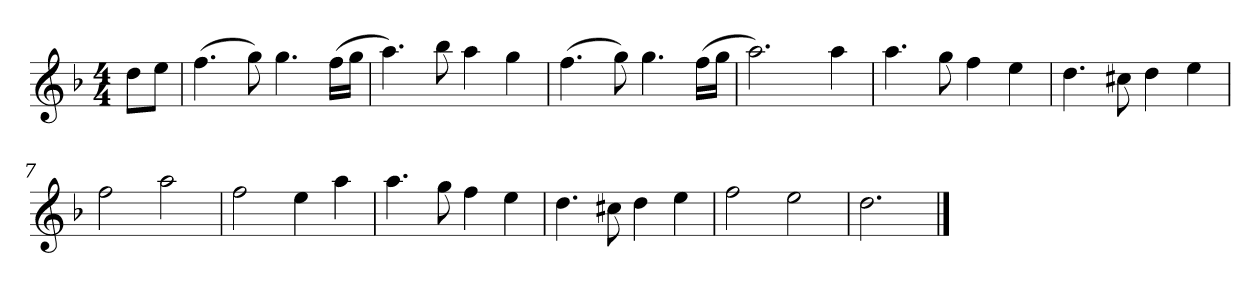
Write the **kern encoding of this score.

**kern
*part1
*staff1
*k[b-]
*M4/4
*MM120
=
8ddL
8eeJ
=1
(4.ff
8gg)
4.gg
(16ffLL
16ggJJ
=2
4.aa)
8bb-
4aa
4gg
=3
(4.ff
8gg)
4.gg
(16ffLL
16ggJJ
=4
2.aa)
4aa
=5
4.aa
8gg
4ff
4ee
=6
4.dd
8cc#X
4dd
4ee
=7
2ff
2aa
=8
2ff
4ee
4aa
=9
4.aa
8gg
4ff
4ee
=10
4.dd
8cc#X
4dd
4ee
=11
2ff
2ee
=12
2.dd
==
*-
